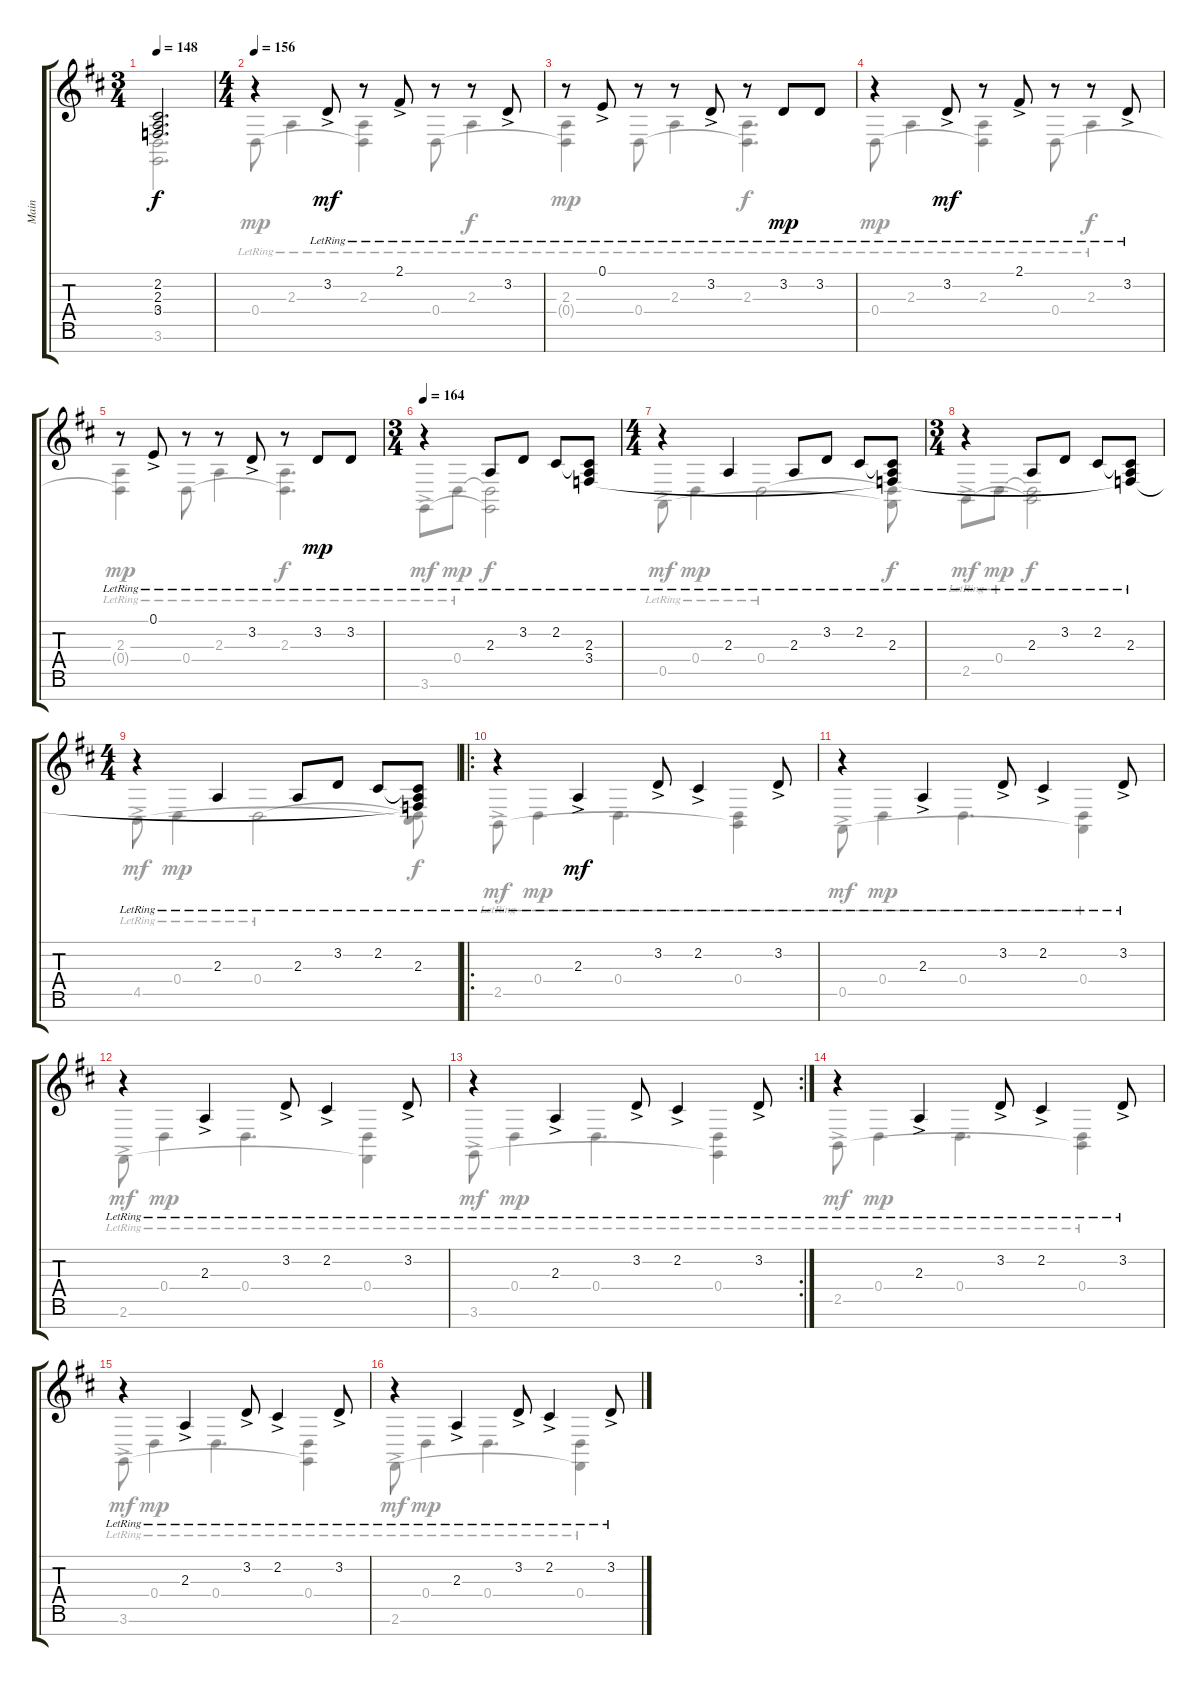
\track ("Main" "Main") {instrument acousticgrandpiano}
\staff {score tabs}
\tuning (E4 B3 G3 D3 A2 E2 B1) {hide}
\voice
\ts (3 4)
\tempo 148
\clef g2
\ks d
(2.2{t} 2.3{t} 3.4{t}).2{d dy f} |
\ts (4 4)
\tempo 156
r.4 3.2{ac lr}.8{dy mf} r.8 2.1{ac lr}.8 r.8 r.8 3.2{ac lr}.8 |
r.8 0.1{ac lr}.8 r.8 r.8 3.2{ac lr}.8 r.8 3.2{lr}.8{dy mp} 3.2{lr}.8 |
r.4 3.2{ac lr}.8{dy mf} r.8 2.1{ac lr}.8 r.8 r.8 3.2{ac lr}.8 |
r.8 0.1{ac lr}.8 r.8 r.8 3.2{ac lr}.8 r.8 3.2{lr}.8{dy mp} 3.2{lr}.8 |
\ts (3 4)
\tempo 164
r.4{volume 16} 2.3{lr}.8 3.2{lr}.8 2.2{lr}.8 (2.2{t} 2.3{lr} 3.4).8 |
\ts (4 4)
r.4 2.3{lr}.4 2.3{lr}.8 3.2{lr}.8 2.2{lr}.8 (2.2{t} 2.3{lr} 3.4{t}).8 |
\ts (3 4)
r.4 2.3{lr}.8 3.2{lr}.8 2.2{lr}.8 (2.2{t} 2.3{lr} 3.4{t}).8 |
\ts (4 4)
r.4 2.3{lr}.4 2.3{lr}.8 3.2{lr}.8 2.2{lr}.8 (2.2{t} 2.3{lr} 3.4{t}).8 |
\ro
r.4 2.3{ac lr}.4{dy mf} 3.2{ac lr}.8 2.2{ac lr}.4 3.2{ac lr}.8 |
r.4 2.3{ac lr}.4 3.2{ac lr}.8 2.2{ac lr}.4 3.2{ac lr}.8 |
r.4 2.3{ac lr}.4 3.2{ac lr}.8 2.2{ac lr}.4 3.2{ac lr}.8 |
\rc 2
r.4 2.3{ac lr}.4 3.2{ac lr}.8 2.2{ac lr}.4 3.2{ac lr}.8 |
r.4 2.3{ac lr}.4 3.2{ac lr}.8 2.2{ac lr}.4 3.2{ac lr}.8 |
r.4 2.3{ac lr}.4 3.2{ac lr}.8 2.2{ac lr}.4 3.2{ac lr}.8 |
r.4 2.3{ac lr}.4 3.2{ac lr}.8 2.2{ac lr}.4 3.2{ac lr}.8
\voice
\clef g2
\ottava regular
\simile none
\ks d
(0.4{t} 3.6{t}).2{d dy f} |
0.4{lr}.8{dy mp} 2.3{lr}.4 (2.3{lr} 0.4{t}).4 0.4{lr}.8 2.3{lr}.4{dy f} |
(2.3{lr} 0.4{t}).4{dy mp} 0.4{lr}.8 2.3{lr}.4 (2.3{lr} 0.4{t}).4{d dy f} |
0.4{lr}.8{dy mp} 2.3{lr}.4 (2.3{lr} 0.4{t}).4 0.4{lr}.8 2.3{lr}.4{dy f} |
(2.3{lr} 0.4{t}).4{dy mp} 0.4{lr}.8 2.3{lr}.4 (2.3{lr} 0.4{t}).4{d dy f} |
3.6{ac lr}.8{dy mf} 0.4{lr}.8{dy mp} (0.4{t} 3.6{t}).2{dy f} |
0.5{ac lr}.8{dy mf} 0.4{lr}.4{dy mp} 0.4{lr}.2 (0.4{t} 0.5{t}).8{dy f} |
2.5{ac lr}.8{dy mf} 0.4{lr}.8{dy mp} (0.4{t} 2.5{t}).2{dy f} |
4.5{ac lr}.8{dy mf} 0.4{lr}.4{dy mp} 0.4{lr}.2 (0.4{t} 4.5{t}).8{dy f} |
2.5{ac lr}.8{dy mf} 0.4{lr}.4{dy mp} 0.4{lr}.4{d} (0.4{lr} 2.5{t}).4 |
0.5{ac lr}.8{dy mf} 0.4{lr}.4{dy mp} 0.4{lr}.4{d} (0.4{lr} 0.5{t}).4 |
2.6{ac lr}.8{dy mf} 0.4{lr}.4{dy mp} 0.4{lr}.4{d} (0.4{lr} 2.6{t}).4 |
3.6{ac lr}.8{dy mf} 0.4{lr}.4{dy mp} 0.4{lr}.4{d} (0.4{lr} 3.6{t}).4 |
2.5{ac lr}.8{dy mf} 0.4{lr}.4{dy mp} 0.4{lr}.4{d} (0.4{lr} 2.5{t}).4 |
3.6{ac lr}.8{dy mf} 0.4{lr}.4{dy mp} 0.4{lr}.4{d} (0.4{lr} 3.6{t}).4 |
2.6{ac lr}.8{dy mf} 0.4{lr}.4{dy mp} 0.4{lr}.4{d} (0.4{lr} 2.6{t}).4
